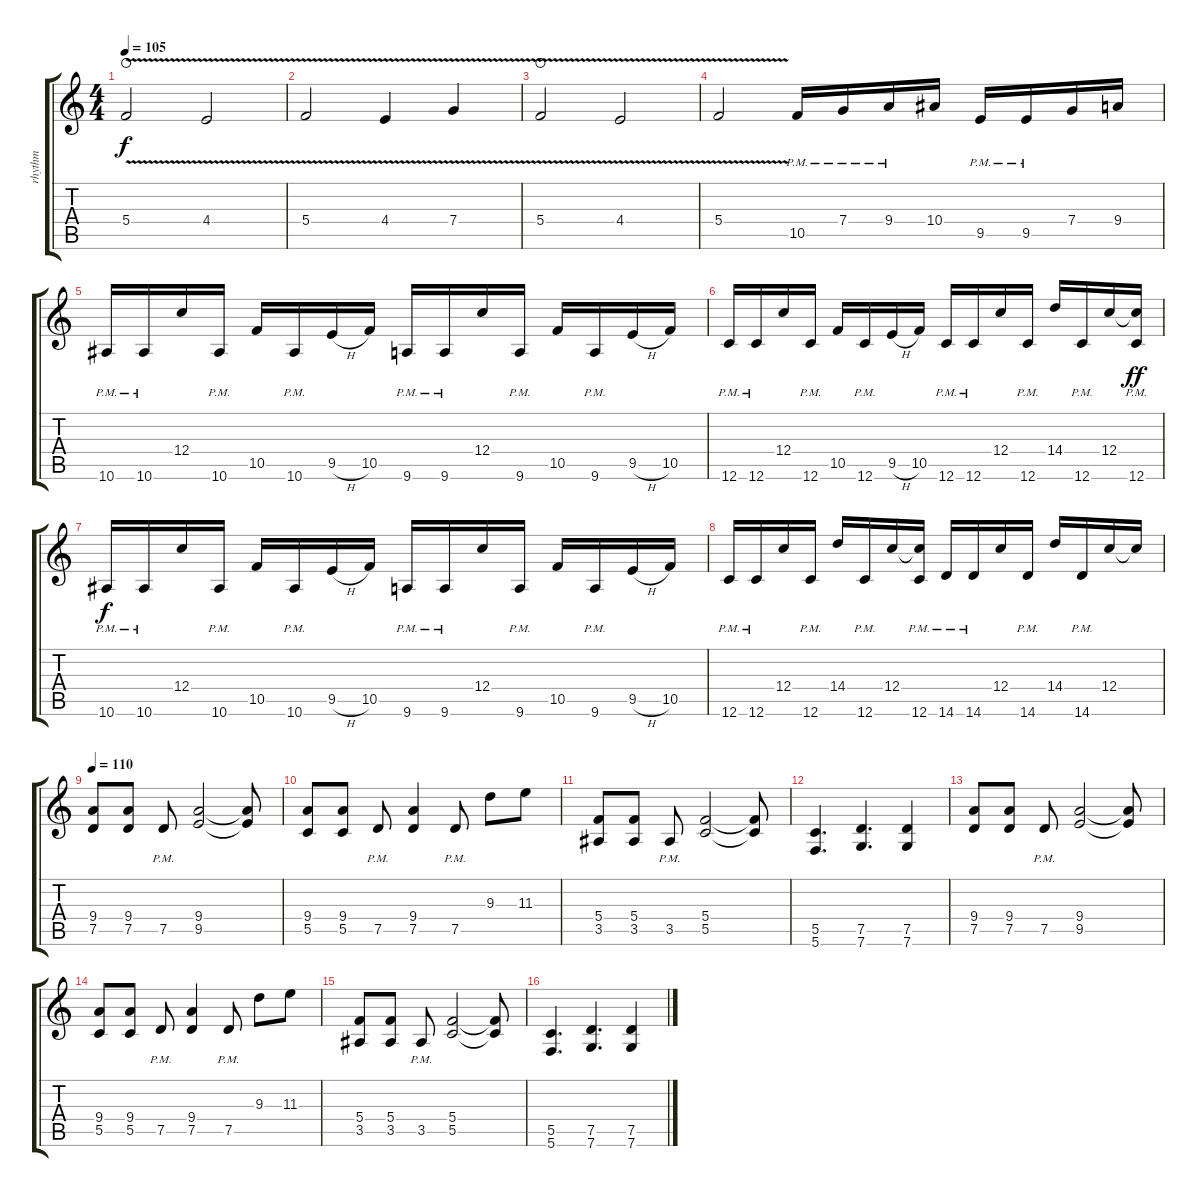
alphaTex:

\track ("rhythm" "rhythm") {instrument distortionguitar}
\staff {score tabs}
\tuning (D4 A3 F3 C3 G2 C2) {hide}
\ts (4 4)
\tempo 105
\clef g2
\ks c
5.4{v}.2{dy f waho} 4.4{v}.2 |
5.4{v}.2 4.4{v}.4 7.4{v}.4 |
5.4{v}.2{waho} 4.4{v}.2 |
5.4{v}.2 10.5{pm}.16 7.4{pm}.16 9.4{pm}.16 10.4.16 9.5{pm}.16 9.5{pm}.16 7.4.16 9.4.16 |
10.6{pm}.16 10.6{pm}.16 12.4.16 10.6{pm}.16 10.5.16 10.6{pm}.16 9.5{h}.16 10.5.16 9.6{pm}.16 9.6{pm}.16 12.4.16 9.6{pm}.16 10.5.16 9.6{pm}.16 9.5{h}.16 10.5.16 |
12.6{pm}.16 12.6{pm}.16 12.4.16 12.6{pm}.16 10.5.16 12.6{pm}.16 9.5{h}.16 10.5.16 12.6{pm}.16 12.6{pm}.16 12.4.16 12.6{pm}.16 14.4.16 12.6{pm}.16 12.4.16 (12.4{t} 12.6{pm}).16{dy ff} |
10.6{pm}.16{dy f} 10.6{pm}.16 12.4.16 10.6{pm}.16 10.5.16 10.6{pm}.16 9.5{h}.16 10.5.16 9.6{pm}.16 9.6{pm}.16 12.4.16 9.6{pm}.16 10.5.16 9.6{pm}.16 9.5{h}.16 10.5.16 |
12.6{pm}.16 12.6{pm}.16 12.4.16 12.6{pm}.16 14.4.16 12.6{pm}.16 12.4.16 (12.4{t} 12.6{pm}).16 14.6{pm}.16 14.6{pm}.16 12.4.16 14.6{pm}.16 14.4.16 14.6{pm}.16 12.4.16 12.4{t}.16 |
\tempo 110
(9.4 7.5).8 (9.4 7.5).8 7.5{pm}.8 (9.4 9.5).2 (9.4{t} 9.5{t}).8 |
(9.4 5.5).8 (9.4 5.5).8 7.5{pm}.8 (9.4 7.5).4 7.5{pm}.8 9.3.8 11.3.8 |
(5.4 3.5).8 (5.4 3.5).8 3.5{pm}.8 (5.4 5.5).2 (5.4{t} 5.5{t}).8 |
(5.5 5.6).4{d} (7.5 7.6).4{d} (7.5 7.6).4 |
(9.4 7.5).8 (9.4 7.5).8 7.5{pm}.8 (9.4 9.5).2 (9.4{t} 9.5{t}).8 |
(9.4 5.5).8 (9.4 5.5).8 7.5{pm}.8 (9.4 7.5).4 7.5{pm}.8 9.3.8 11.3.8 |
(5.4 3.5).8 (5.4 3.5).8 3.5{pm}.8 (5.4 5.5).2 (5.4{t} 5.5{t}).8 |
(5.5 5.6).4{d} (7.5 7.6).4{d} (7.5 7.6).4
